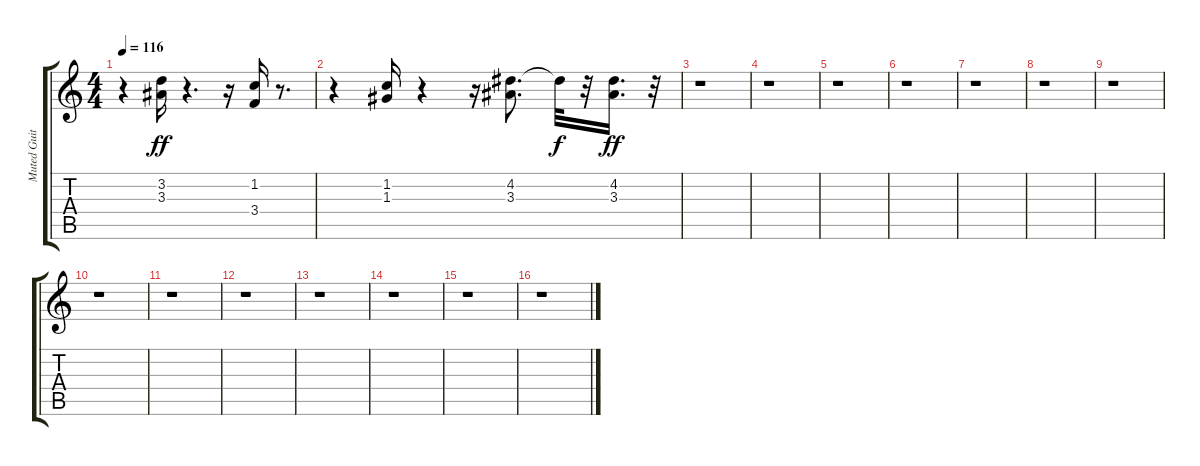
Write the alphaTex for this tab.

\track ("Muted Guitar" "Muted Guit") {instrument electricguitarmuted}
\staff {score tabs}
\tuning (E4 B3 G3 D3 A2 E2) {hide}
\ts (4 4)
\tempo 116
\clef g2
\ks c
r.4{dy ff} (3.2 3.3).16 r.4{d} r.16 (1.2 3.4).16 r.8{d} |
r.4 (1.2 1.3).16 r.4 r.16 (4.2 3.3).8{d} 4.2{t}.32{dy f} r.32 (4.2 3.3).16{d dy ff} r.32 |
r.1 |
r.1 |
r.1 |
r.1 |
r.1 |
r.1 |
r.1 |
r.1 |
r.1 |
r.1 |
r.1 |
r.1 |
r.1 |
r.1
